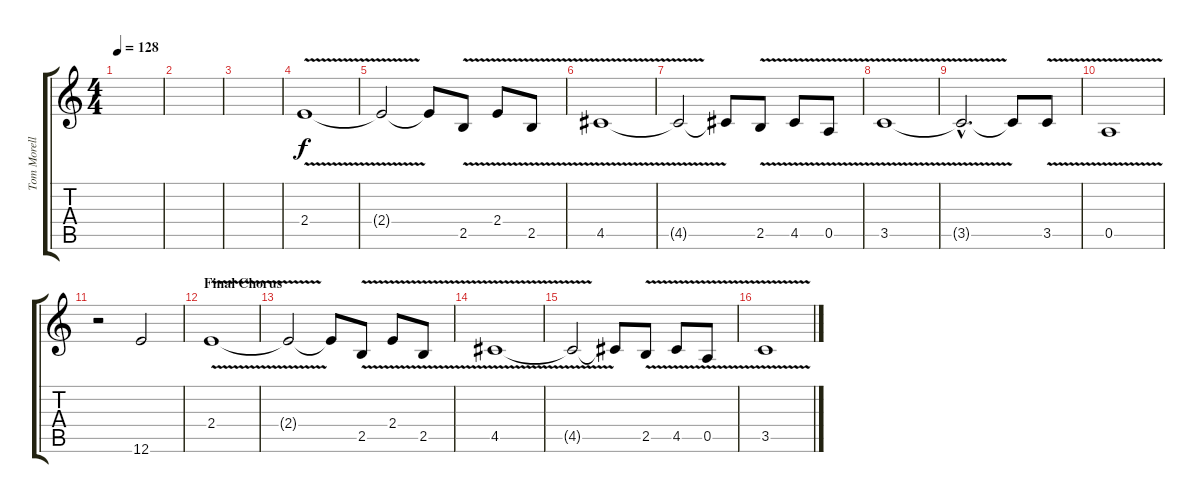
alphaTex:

\track ("Tom Morello 2" "Tom Morell") {instrument distortionguitar}
\staff {score tabs}
\tuning (E4 B3 G3 D3 A2 E2) {hide}
\ts (4 4)
\tempo 128
\clef g2
\ks c
|
|
|
2.4{v}.1{dy f} |
2.4{t}.2 2.4{t}.8 2.5{v}.8 2.4{v}.8 2.5{v}.8 |
4.5{v}.1 |
4.5{t}.2 4.5{t}.8 2.5{v}.8 4.5{v}.8 0.5{v}.8 |
3.5{v}.1 |
3.5{hac t}.2{d} 3.5{t}.8 3.5{v}.8 |
0.5{v}.1 |
r.2 12.6.2 |
\section ("" "Final Chorus")
2.4{v}.1 |
2.4{t}.2 2.4{t}.8 2.5{v}.8 2.4{v}.8 2.5{v}.8 |
4.5{v}.1 |
4.5{t}.2 4.5{t}.8 2.5{v}.8 4.5{v}.8 0.5{v}.8 |
3.5{v}.1
